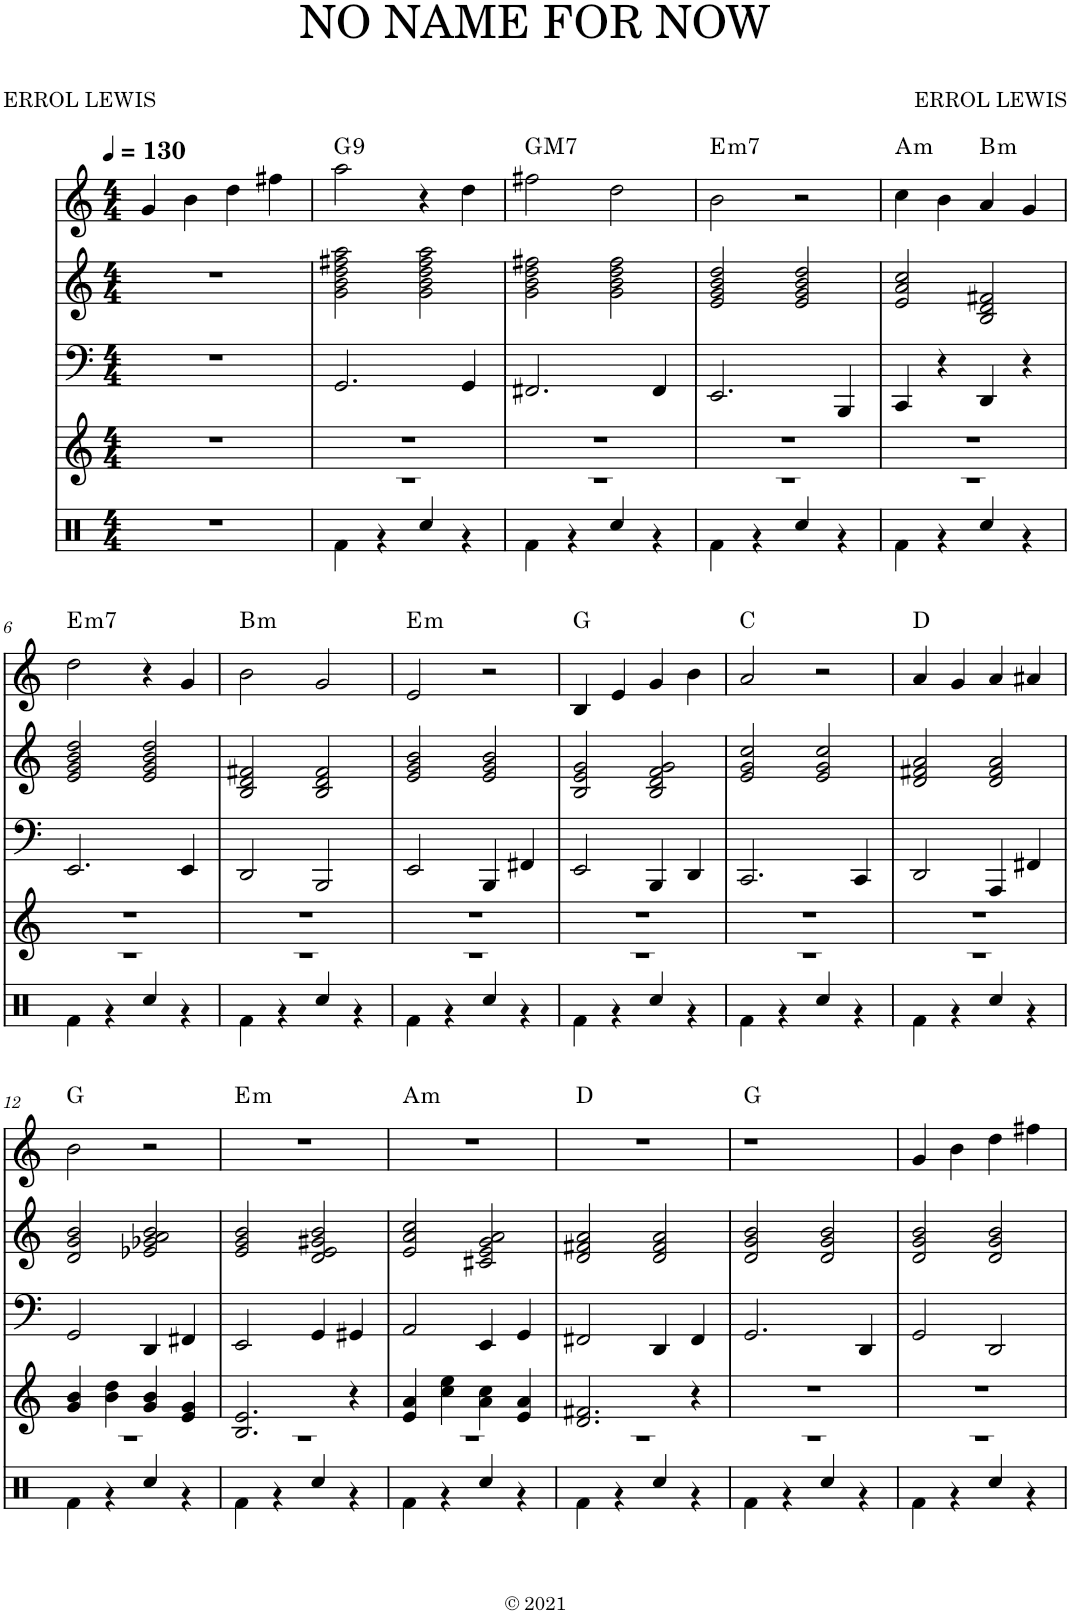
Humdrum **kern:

**kern	**kern	**kern	**kern	**kern	**harte
*part5	*part4	*part3	*part2	*part1	*part1
*staff5	*staff4	*staff3	*staff2	*staff1	*
*I"Drumset	*I"Violin	*I"Piano	*I"Piano	*I"Vibraphone	*
*	*I'Vln	*I'Pno	*I'Pno	*I'Vbp	*
*clefX	*clefG2	*clefF4	*clefG2	*clefG2	*
*k[]	*k[]	*k[]	*k[]	*k[]	*
*M4/4	*M4/4	*M4/4	*M4/4	*M4/4	*
*MM130	*MM130	*MM130	*MM130	*MM130	*
=1	=1	=1	=1	=1	=1
1r	1r	1r	1r	4g/	.
.	.	.	.	4b\	.
.	.	.	.	4dd\	.
.	.	.	.	4ff#X\	.
=2	=2	=2	=2	=2	=2
*^	*	*	*	*	*
!	!	!	!	!	!	!LO:H:kt=9
1r	4Rf\	1r	2.GG/	2g\ 2b\ 2dd\ 2ff#X\ 2aa\	2aa\	G:9
.	4r	.	.	.	.	.
.	4Rcc/	.	.	2g\ 2b\ 2dd\ 2ff#\ 2aa\	4r	.
.	4r	.	4GG/	.	4dd\	.
=3	=3	=3	=3	=3	=3	=3
!	!	!	!	!	!	!LO:H:kt=M7
1r	4Rf\	1r	2.FF#X/	2g\ 2b\ 2dd\ 2ff#X\	2ff#X\	G:maj7
.	4r	.	.	.	.	.
.	4Rcc/	.	.	2g\ 2b\ 2dd\ 2ff#\	2dd\	.
.	4r	.	4FF#/	.	.	.
=4	=4	=4	=4	=4	=4	=4
!	!	!	!	!	!	!LO:H:kt=m7
1r	4Rf\	1r	2.EE/	2e/ 2g/ 2b/ 2dd/	2b\	E:min7
.	4r	.	.	.	.	.
.	4Rcc/	.	.	2e/ 2g/ 2b/ 2dd/	2r	.
.	4r	.	4BBB/	.	.	.
=5	=5	=5	=5	=5	=5	=5
!	!	!	!	!	!	!LO:H:kt=m
1r	4Rf\	1r	4CC/	2e/ 2a/ 2cc/	4cc\	A:min
.	4r	.	4r	.	4b\	.
!	!	!	!	!	!	!LO:H:kt=m
.	4Rcc/	.	4DD/	2B/ 2d/ 2f#X/	4a/	B:min
.	4r	.	4r	.	4g/	.
!!LO:LB:g=z
=6	=6	=6	=6	=6	=6	=6
!	!	!	!	!	!	!LO:H:kt=m7
1r	4Rf\	1r	2.EE/	2e/ 2g/ 2b/ 2dd/	2dd\	E:min7
.	4r	.	.	.	.	.
.	4Rcc/	.	.	2e/ 2g/ 2b/ 2dd/	4r	.
.	4r	.	4EE/	.	4g/	.
=7	=7	=7	=7	=7	=7	=7
!	!	!	!	!	!	!LO:H:kt=m
1r	4Rf\	1r	2DD/	2B/ 2d/ 2f#X/	2b\	B:min
.	4r	.	.	.	.	.
.	4Rcc/	.	2BBB/	2B/ 2d/ 2f#/	2g/	.
.	4r	.	.	.	.	.
=8	=8	=8	=8	=8	=8	=8
!	!	!	!	!	!	!LO:H:kt=m
1r	4Rf\	1r	2EE/	2e/ 2g/ 2b/	2e/	E:min
.	4r	.	.	.	.	.
.	4Rcc/	.	4BBB/	2e/ 2g/ 2b/	2r	.
.	4r	.	4FF#X/	.	.	.
=9	=9	=9	=9	=9	=9	=9
1r	4Rf\	1r	2EE/	2B/ 2e/ 2g/	4B/	G:maj
.	4r	.	.	.	4e/	.
.	4Rcc/	.	4BBB/	2B/ 2d/ 2f/ 2g/	4g/	.
.	4r	.	4DD/	.	4b\	.
=10	=10	=10	=10	=10	=10	=10
1r	4Rf\	1r	2.CC/	2e/ 2g/ 2cc/	2a/	C:maj
.	4r	.	.	.	.	.
.	4Rcc/	.	.	2e/ 2g/ 2cc/	2r	.
.	4r	.	4CC/	.	.	.
=11	=11	=11	=11	=11	=11	=11
1r	4Rf\	1r	2DD/	2d/ 2f#X/ 2a/	4a/	D:maj
.	4r	.	.	.	4g/	.
.	4Rcc/	.	4AAA/	2d/ 2f#/ 2a/	4a/	.
.	4r	.	4FF#X/	.	4a#X/	.
!!LO:LB:g=z
=12	=12	=12	=12	=12	=12	=12
1r	4Rf\	4g/ 4b/	2GG/	2d/ 2g/ 2b/	2b\	G:maj
.	4r	4b\ 4dd\	.	.	.	.
.	4Rcc/	4g/ 4b/	4DD/	2e-X/ 2g-X/ 2a/ 2b/	2r	.
.	4r	4e/ 4g/	4FF#X/	.	.	.
=13	=13	=13	=13	=13	=13	=13
!	!	!	!	!	!	!LO:H:kt=m
1r	4Rf\	2.B/ 2.e/	2EE/	2e/ 2g/ 2b/	1r	E:min
.	4r	.	.	.	.	.
.	4Rcc/	.	4GG/	2d/ 2e/ 2g#X/ 2b/	.	.
.	4r	4r	4GG#X/	.	.	.
=14	=14	=14	=14	=14	=14	=14
!	!	!	!	!	!	!LO:H:kt=m
1r	4Rf\	4e/ 4a/	2AA/	2e/ 2a/ 2cc/	1r	A:min
.	4r	4cc\ 4ee\	.	.	.	.
.	4Rcc/	4a\ 4cc\	4EE/	2c#X/ 2e/ 2g/ 2a/	.	.
.	4r	4e/ 4a/	4GG/	.	.	.
=15	=15	=15	=15	=15	=15	=15
1r	4Rf\	2.d/ 2.f#X/	2FF#X/	2d/ 2f#X/ 2a/	1r	D:maj
.	4r	.	.	.	.	.
.	4Rcc/	.	4DD/	2d/ 2f#/ 2a/	.	.
.	4r	4r	4FF#/	.	.	.
=16	=16	=16	=16	=16	=16	=16
1r	4Rf\	1r	2.GG/	2d/ 2g/ 2b/	1r	G:maj
.	4r	.	.	.	.	.
.	4Rcc/	.	.	2d/ 2g/ 2b/	.	.
.	4r	.	4DD/	.	.	.
=17	=17	=17	=17	=17	=17	=17
1r	4Rf\	1r	2GG/	2d/ 2g/ 2b/	4g/	.
.	4r	.	.	.	4b\	.
.	4Rcc/	.	2DD/	2d/ 2g/ 2b/	4dd\	.
.	4r	.	.	.	4ff#X\	.
*v	*v	*	*	*	*	*
=	=	=	=	=	=
*-	*-	*-	*-	*-	*-
